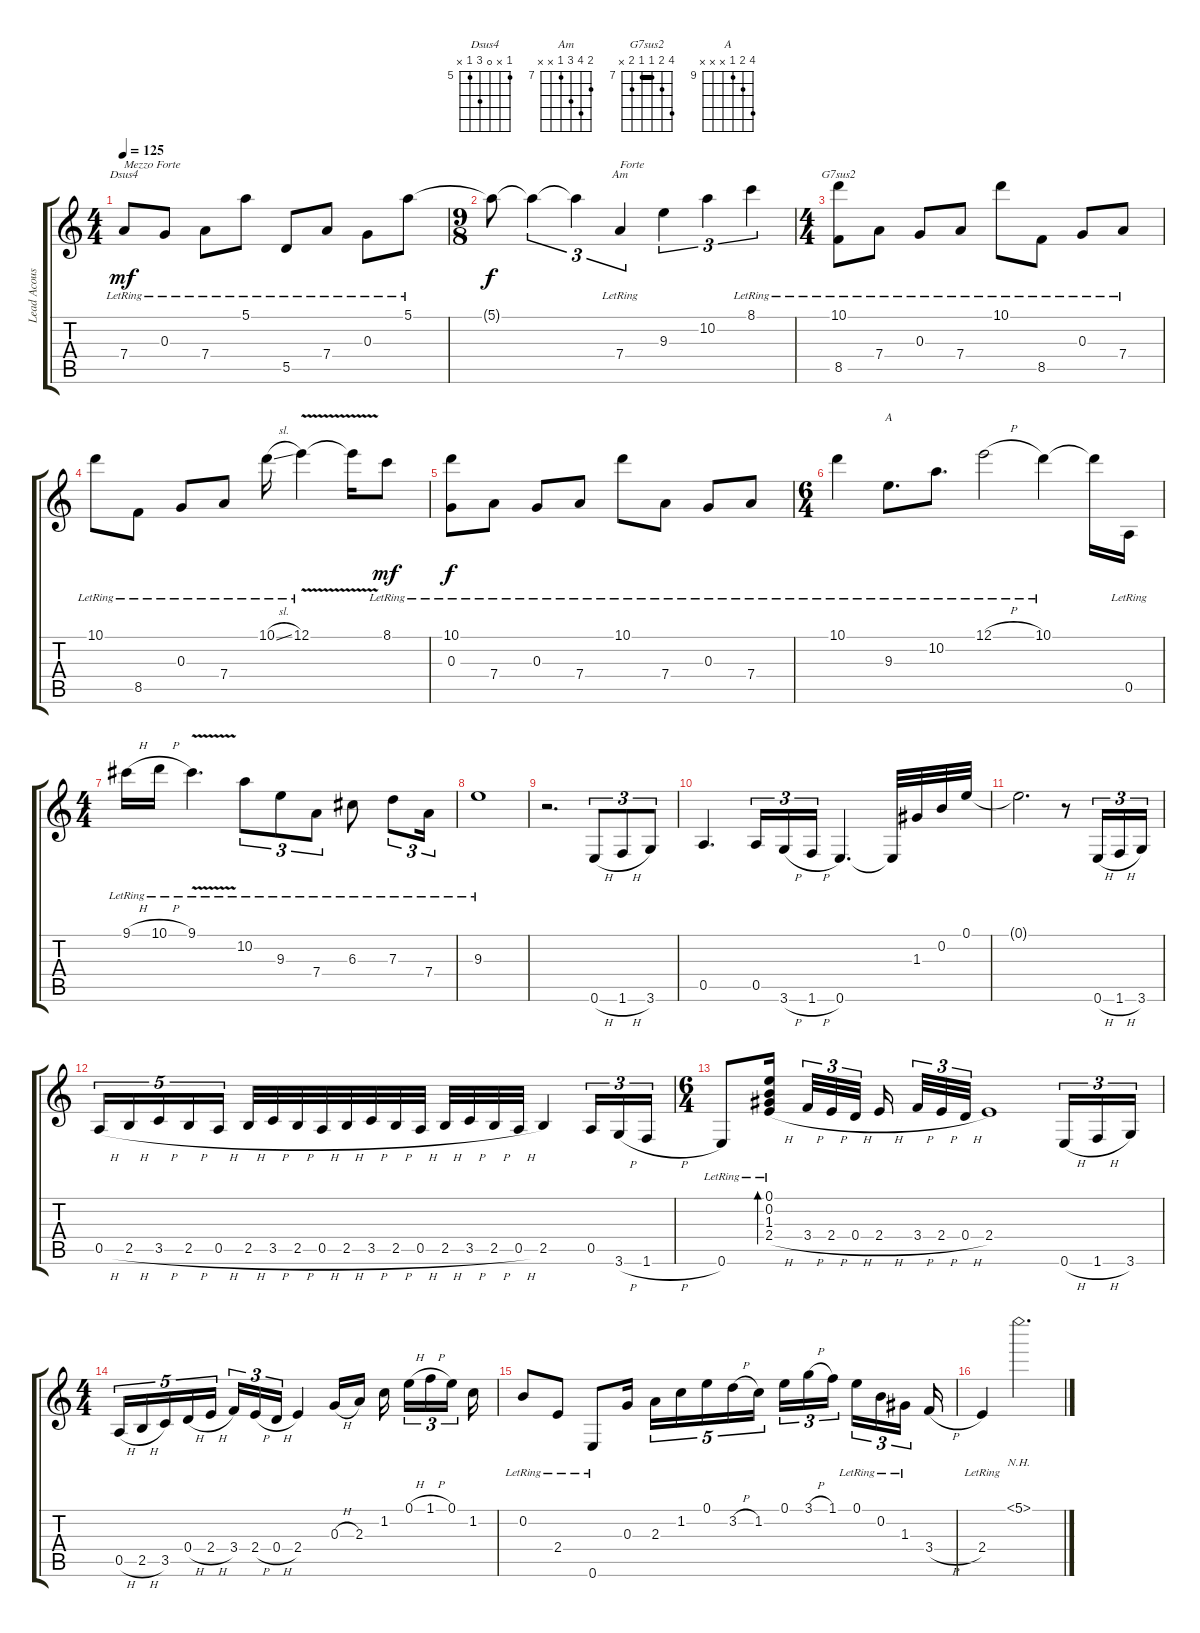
\track ("Lead Acoustic" "Lead Acous") {instrument acousticguitarnylon}
\staff {score tabs}
\tuning (E4 B3 G3 D3 A2 E2) {hide}
\chord ("Dsus4" 5 x 0 7 5 x) {firstfret 5}
\chord ("Am" 8 10 9 7 x x) {firstfret 7}
\chord ("G7sus2" 10 8 7 7 8 x) {firstfret 7 barre 7}
\chord ("A" 12 10 9 x x x) {firstfret 9}
\ts (4 4)
\tempo 125
\clef g2
\ks c
7.4{lr}.8{ch "Dsus4" txt "Mezzo Forte" dy mf} 0.3{lr}.8 7.4{lr}.8 5.1{lr}.8 5.5{lr}.8 7.4{lr}.8 0.3{lr}.8 5.1{lr}.8 |
\ts (9 8)
5.1{t}.8{dy f} 5.1{t}.4{tu (3 2)} 5.1{t}.4{tu (3 2)} 7.4{lr}.4{tu (3 2) ch "Am" txt "Forte"} 9.3.4{tu (3 2)} 10.2.4{tu (3 2)} 8.1{lr}.4{tu (3 2)} |
\ts (4 4)
(10.1{lr} 8.5{lr}).8{ch "G7sus2"} 7.4{lr}.8 0.3{lr}.8 7.4{lr}.8 10.1{lr}.8 8.5{lr}.8 0.3{lr}.8 7.4{lr}.8 |
10.1{lr}.8 8.5{lr}.8 0.3{lr}.8 7.4{lr}.8 10.1{sl lr}.16 12.1{v lr}.4 12.1{t}.16 8.1{lr}.8{dy mf} |
(10.1{lr} 0.3).8{dy f} 7.4{lr}.8 0.3{lr}.8 7.4{lr}.8 10.1{lr}.8 7.4{lr}.8 0.3{lr}.8 7.4{lr}.8 |
\ts (6 4)
10.1{lr}.4 9.3{lr}.8{d ch "A"} 10.2{lr}.8{d} 12.1{h lr}.2 10.1{lr}.4 10.1{t}.16 0.5{lr}.16 |
\ts (4 4)
9.1{h lr}.16 10.1{h lr}.16 9.1{v lr}.4{d} 10.2{lr}.8{tu (3 2)} 9.3{lr}.8{tu (3 2)} 7.4{lr}.8{tu (3 2)} 6.3{lr}.8 7.3{lr}.8{tu (3 2)} 7.4{lr}.16{tu (3 2)} |
9.3{lr}.1 |
r.2{d} 0.6{h}.8{tu (3 2)} 1.6{h}.8{tu (3 2)} 3.6.8{tu (3 2)} |
0.5.4{d} 0.5.16{tu (3 2)} 3.6{h}.16{tu (3 2)} 1.6{h}.16{tu (3 2)} 0.6.4{d} 0.6{t}.32 1.3.32 0.2.32 0.1.32 |
0.1{t}.2{d} r.8 0.6{h}.16{tu (3 2)} 1.6{h}.16{tu (3 2)} 3.6.16{tu (3 2)} |
0.5{h}.16{tu (5 4)} 2.5{h}.16{tu (5 4)} 3.5{h}.16{tu (5 4)} 2.5{h}.16{tu (5 4)} 0.5{h}.16{tu (5 4)} 2.5{h}.32 3.5{h}.32 2.5{h}.32 0.5{h}.32 2.5{h}.32 3.5{h}.32 2.5{h}.32 0.5{h}.32 2.5{h}.32 3.5{h}.32 2.5{h}.32 0.5{h}.32 2.5.4 0.5.16{tu (3 2)} 3.6{h}.16{tu (3 2)} 1.6{h}.16{tu (3 2)} |
\ts (6 4)
0.6{lr}.8 (0.1{lr} 0.2{lr} 1.3{lr} 2.4{h}).16{bd 240 beam splitsecondary} 3.4{h}.32{tu (3 2)} 2.4{h}.32{tu (3 2)} 0.4{h}.32{tu (3 2) beam splitsecondary} 2.4{h}.16{beam splitsecondary} 3.4{h}.32{tu (3 2)} 2.4{h}.32{tu (3 2)} 0.4{h}.32{tu (3 2)} 2.4.1 0.6{h}.16{tu (3 2)} 1.6{h}.16{tu (3 2)} 3.6.16{tu (3 2)} |
\ts (4 4)
0.5{h}.16{tu (5 4)} 2.5{h}.16{tu (5 4)} 3.5.16{tu (5 4)} 0.4{h}.16{tu (5 4)} 2.4{h}.16{tu (5 4)} 3.4.16{tu (3 2)} 2.4{h}.16{tu (3 2)} 0.4{h}.16{tu (3 2)} 2.4.4 0.3{h}.16 2.3.16 1.2.16{beam splitsecondary} 0.1{h}.16{tu (3 2)} 1.1{h}.16{tu (3 2)} 0.1.16{tu (3 2) beam splitsecondary} 1.2.16 |
0.2{lr}.8 2.4{lr}.8 0.6{lr}.8 0.3.16{beam splitsecondary} 2.3.16{tu (5 4)} 1.2.16{tu (5 4)} 0.1.16{tu (5 4)} 3.2{h}.16{tu (5 4)} 1.2.16{tu (5 4) beam splitsecondary} 0.1.16{tu (3 2)} 3.1{h}.16{tu (3 2)} 1.1.16{tu (3 2) beam splitsecondary} 0.1{lr}.16{tu (3 2)} 0.2{lr}.16{tu (3 2)} 1.3{lr}.16{tu (3 2) beam splitsecondary} 3.4{h}.16 |
2.4{lr}.4 5.1{nh}.2{d}
